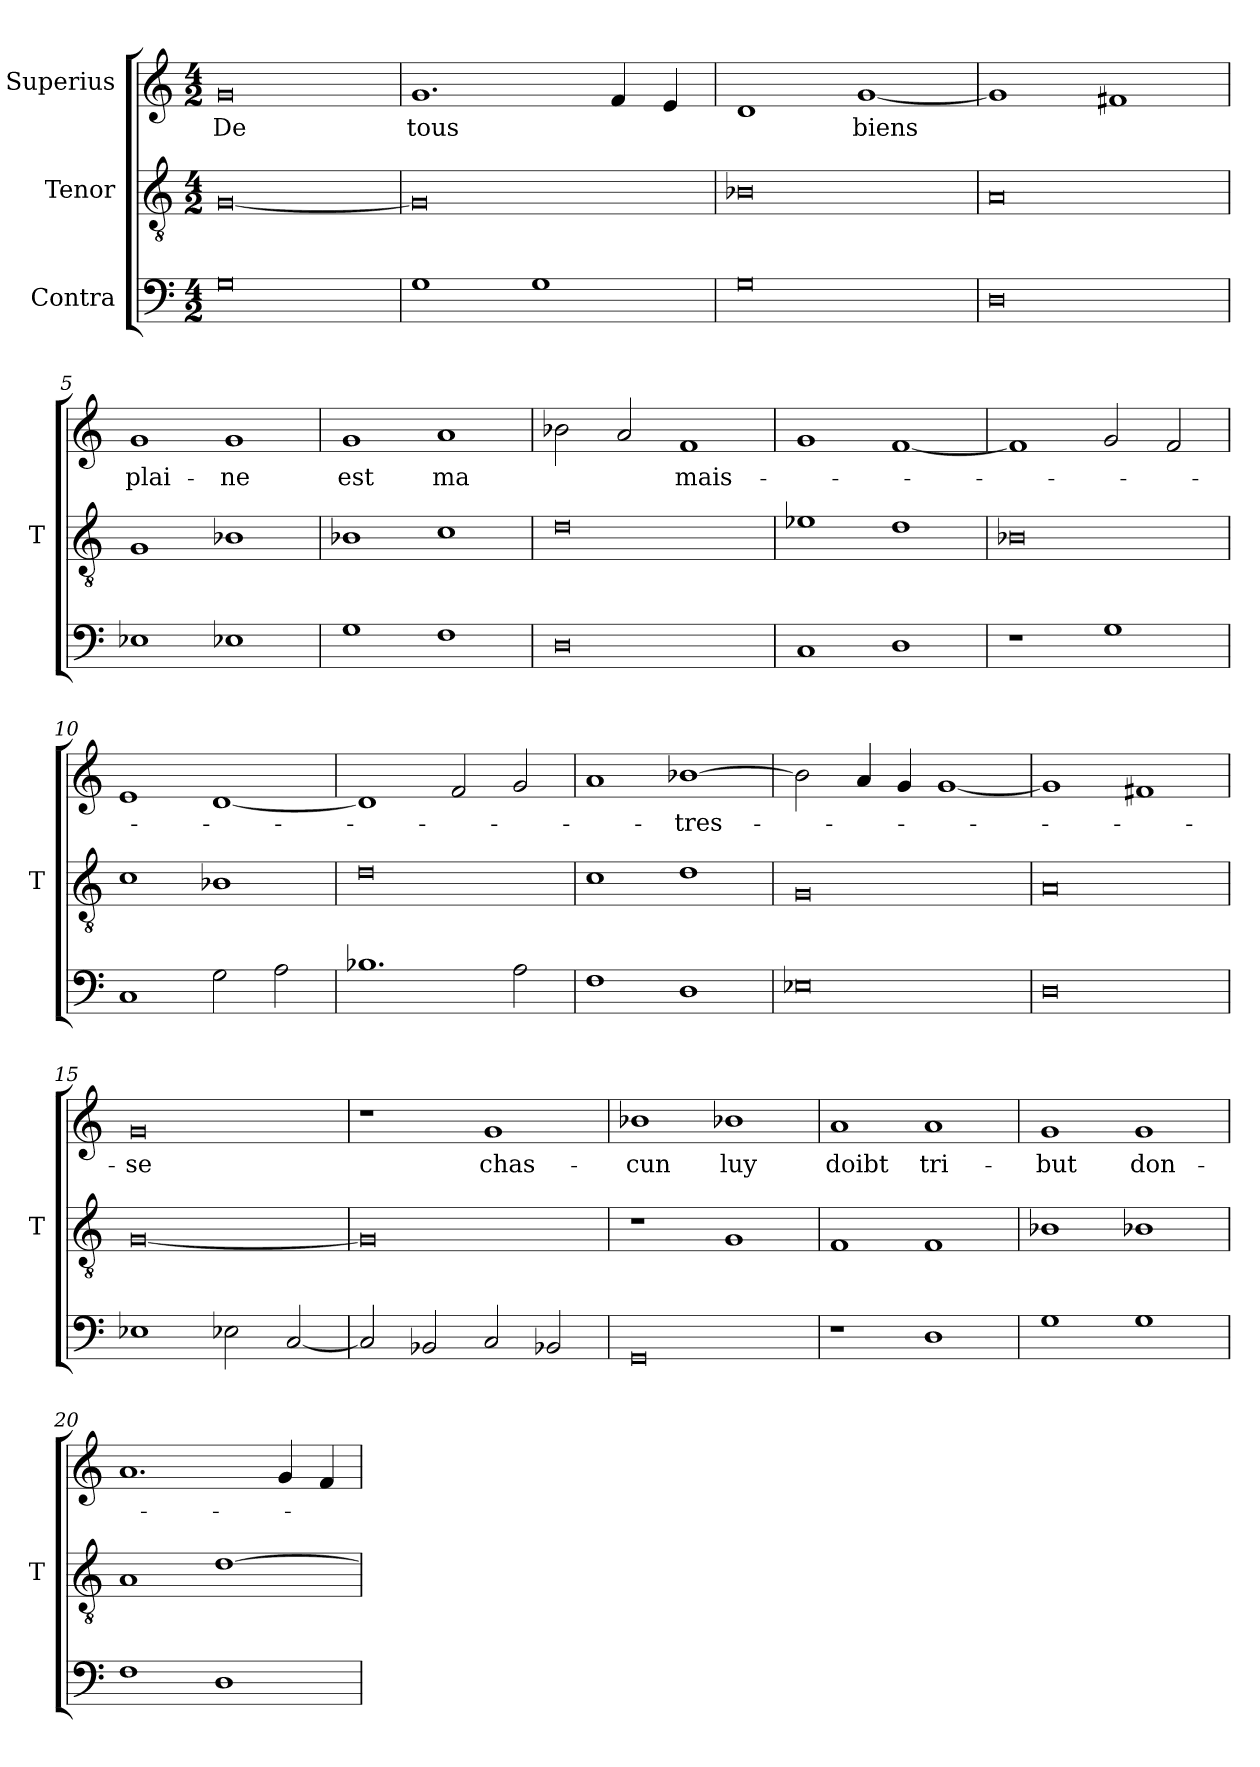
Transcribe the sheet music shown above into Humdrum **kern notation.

**kern	**kern	**kern	**text
*part3	*part2	*part1	*part1
*staff3	*staff2	*staff1	*staff1
*I"Contra	*I"Tenor	*I"Superius	*
*	*I'T	*	*
*clefF4	*clefGv2	*clefG2	*
*M4/2	*M4/2	*M4/2	*
=1	=1	=1	=1
0G	[0G	0g	-De
=2	=2	=2	=2
1G	0G]	1.g	-tous
1G	.	.	.
.	.	4f	.
.	.	4e	.
=3	=3	=3	=3
0G	0B-X	1d	.
.	.	[1g	-biens
=4	=4	=4	=4
0D	0A	1g]	.
.	.	1f#X	.
=5	=5	=5	=5
1E-X	1G	1g	plai-
1E-X	1B-X	1g	-ne
=6	=6	=6	=6
1G	1B-X	1g	-est
1F	1c	1a	-ma
=7	=7	=7	=7
0D	0d	2b-X	.
.	.	2a	.
.	.	1f	mais-
=8	=8	=8	=8
1C	1e-X	1g	.
1D	1d	[1f	.
=9	=9	=9	=9
1r	0B-X	1f]	.
1G	.	2g	.
.	.	2f	.
=10	=10	=10	=10
1C	1c	1e	.
2G	1B-X	[1d	.
2A	.	.	.
=11	=11	=11	=11
1.B-X	0d	1d]	.
.	.	2f	.
2A	.	2g	.
=12	=12	=12	=12
1F	1c	1a	.
1D	1d	[1b-X	-tres-
=13	=13	=13	=13
0E-X	0G	2b-]	.
.	.	4a	.
.	.	4g	.
.	.	[1g	.
=14	=14	=14	=14
0D	0A	1g]	.
.	.	1f#X	.
=15	=15	=15	=15
1E-X	[0G	0g	-se
2E-X	.	.	.
[2C	.	.	.
=16	=16	=16	=16
2C]	0G]	1r	.
2BB-X	.	.	.
2C	.	1g	chas-
2BB-X	.	.	.
=17	=17	=17	=17
0GG	1r	1b-X	-cun
.	1G	1b-X	-luy
=18	=18	=18	=18
1r	1F	1a	-doibt
1D	1F	1a	tri-
=19	=19	=19	=19
1G	1B-X	1g	-but
1G	1B-X	1g	don-
=20	=20	=20	=20
1F	1A	1.a	.
1D	[1d	.	.
.	.	4g	.
.	.	4f	.
=	=	=	=
*-	*-	*-	*-
